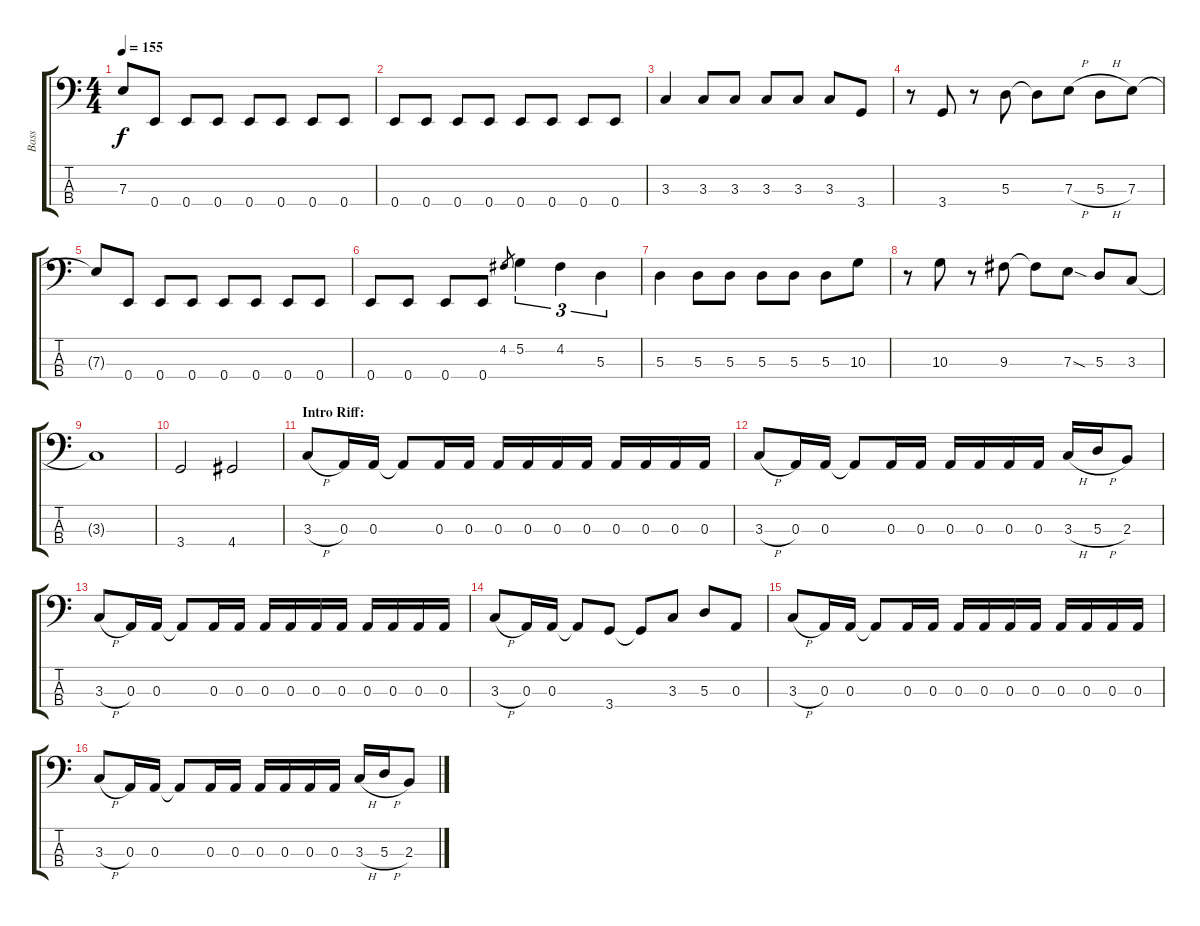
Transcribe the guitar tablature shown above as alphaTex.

\track ("Bass" "Bass") {instrument electricbasspick}
\staff {score tabs}
\tuning (G2 D2 A1 E1) {hide}
\ts (4 4)
\tempo 155
\clef f4
\ks c
7.3{t}.8{dy f} 0.4.8 0.4.8 0.4.8 0.4.8 0.4.8 0.4.8 0.4.8 |
0.4.8 0.4.8 0.4.8 0.4.8 0.4.8 0.4.8 0.4.8 0.4.8 |
3.3.4 3.3.8 3.3.8 3.3.8 3.3.8 3.3.8 3.4.8 |
r.8 3.4.8 r.8 5.3.8 5.3{t}.8 7.3{h}.8 5.3{h}.8 7.3.8 |
7.3{t}.8 0.4.8 0.4.8 0.4.8 0.4.8 0.4.8 0.4.8 0.4.8 |
0.4.8 0.4.8 0.4.8 0.4.8 4.2.8{gr} 5.2.4{tu (3 2)} 4.2.4{tu (3 2)} 5.3.4{tu (3 2)} |
5.3.4 5.3.8 5.3.8 5.3.8 5.3.8 5.3.8 10.3.8 |
r.8 10.3.8 r.8 9.3.8 9.3{t}.8 7.3{sod}.8 5.3.8 3.3.8 |
3.3{t}.1 |
3.4.2 4.4.2 |
\section ("" "Intro Riff:")
3.3{h}.8 0.3.16 0.3.16 0.3{t}.8 0.3.16 0.3.16 0.3.16 0.3.16 0.3.16 0.3.16 0.3.16 0.3.16 0.3.16 0.3.16 |
3.3{h}.8 0.3.16 0.3.16 0.3{t}.8 0.3.16 0.3.16 0.3.16 0.3.16 0.3.16 0.3.16 3.3{h}.16 5.3{h}.16 2.3.8 |
3.3{h}.8 0.3.16 0.3.16 0.3{t}.8 0.3.16 0.3.16 0.3.16 0.3.16 0.3.16 0.3.16 0.3.16 0.3.16 0.3.16 0.3.16 |
3.3{h}.8 0.3.16 0.3.16 0.3{t}.8 3.4.8 3.4{t}.8 3.3.8 5.3.8 0.3.8 |
3.3{h}.8 0.3.16 0.3.16 0.3{t}.8 0.3.16 0.3.16 0.3.16 0.3.16 0.3.16 0.3.16 0.3.16 0.3.16 0.3.16 0.3.16 |
3.3{h}.8 0.3.16 0.3.16 0.3{t}.8 0.3.16 0.3.16 0.3.16 0.3.16 0.3.16 0.3.16 3.3{h}.16 5.3{h}.16 2.3.8
